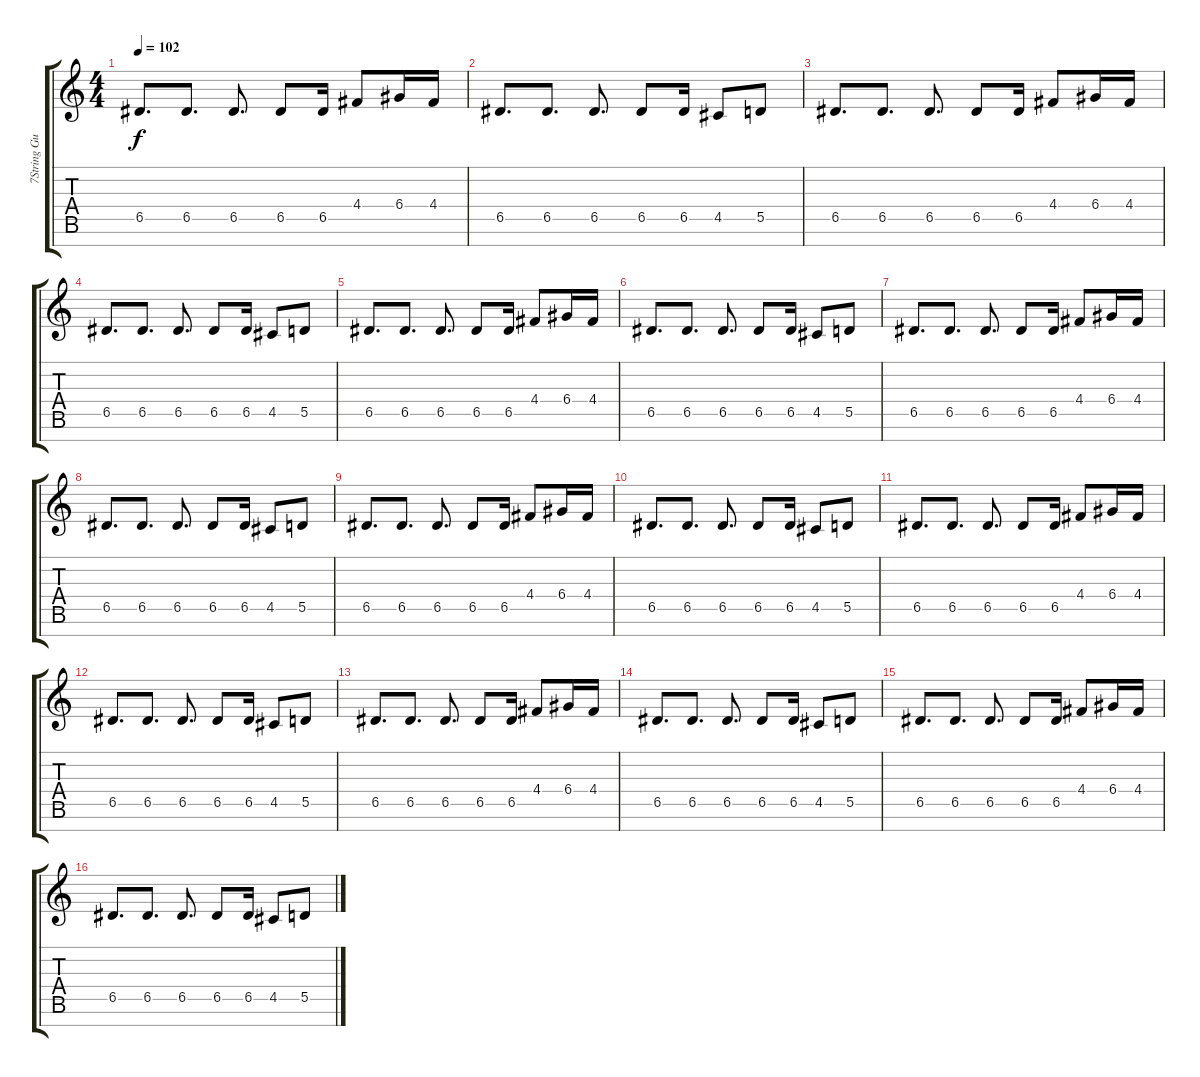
\track ("7String Guitar" "7String Gu") {instrument electricguitarjazz}
\staff {score tabs}
\tuning (E4 B3 G3 D3 A2 E2 B1) {hide}
\ts (4 4)
\tempo 102
\clef g2
\ks c
6.5.8{d dy f} 6.5.8{d} 6.5.8{d} 6.5.8 6.5.16 4.4.8 6.4.16 4.4.16 |
6.5.8{d} 6.5.8{d} 6.5.8{d} 6.5.8 6.5.16 4.5.8 5.5.8 |
6.5.8{d volume 5 instrument electricguitarjazz} 6.5.8{d} 6.5.8{d} 6.5.8 6.5.16 4.4.8 6.4.16 4.4.16 |
6.5.8{d} 6.5.8{d} 6.5.8{d} 6.5.8 6.5.16 4.5.8 5.5.8 |
6.5.8{d volume 6} 6.5.8{d} 6.5.8{d} 6.5.8 6.5.16 4.4.8 6.4.16 4.4.16 |
6.5.8{d} 6.5.8{d} 6.5.8{d} 6.5.8 6.5.16 4.5.8 5.5.8 |
6.5.8{d volume 7} 6.5.8{d} 6.5.8{d} 6.5.8 6.5.16 4.4.8 6.4.16 4.4.16 |
6.5.8{d} 6.5.8{d} 6.5.8{d} 6.5.8 6.5.16 4.5.8 5.5.8 |
6.5.8{d volume 8} 6.5.8{d} 6.5.8{d} 6.5.8 6.5.16 4.4.8 6.4.16 4.4.16 |
6.5.8{d} 6.5.8{d} 6.5.8{d} 6.5.8 6.5.16 4.5.8 5.5.8 |
6.5.8{d volume 6 instrument distortionguitar} 6.5.8{d} 6.5.8{d} 6.5.8 6.5.16 4.4.8 6.4.16 4.4.16 |
6.5.8{d} 6.5.8{d} 6.5.8{d} 6.5.8 6.5.16 4.5.8 5.5.8 |
6.5.8{d} 6.5.8{d} 6.5.8{d} 6.5.8 6.5.16 4.4.8 6.4.16 4.4.16 |
6.5.8{d} 6.5.8{d} 6.5.8{d} 6.5.8 6.5.16 4.5.8 5.5.8 |
6.5.8{d} 6.5.8{d} 6.5.8{d} 6.5.8 6.5.16 4.4.8 6.4.16 4.4.16 |
6.5.8{d} 6.5.8{d} 6.5.8{d} 6.5.8 6.5.16 4.5.8 5.5.8
